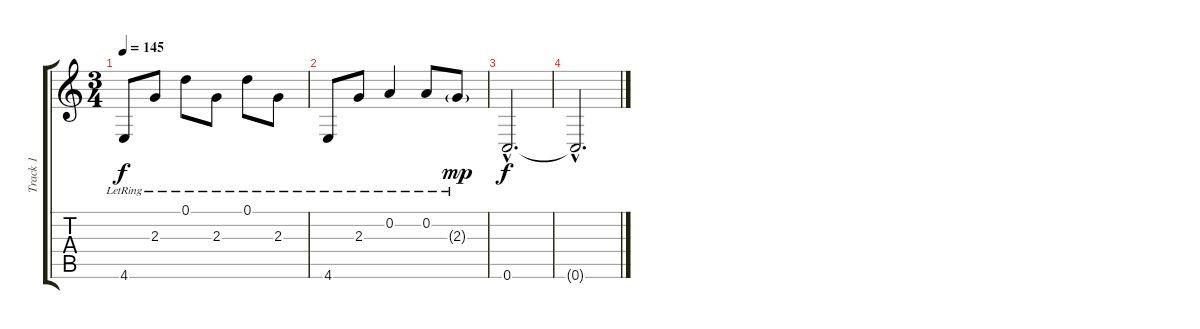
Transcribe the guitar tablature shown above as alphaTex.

\track ("Track 1" "Track 1") {instrument distortionguitar}
\staff {score tabs}
\tuning (D4 A3 F3 C3 G2 C2) {hide}
\ts (3 4)
\tempo 145
\clef g2
\ks c
4.6{lr}.8{dy f} 2.3{lr}.8 0.1{lr}.8 2.3{lr}.8 0.1{lr}.8 2.3{lr}.8 |
4.6{lr}.8 2.3{lr}.8 0.2{lr}.4 0.2{lr}.8 2.3{g lr}.8{dy mp} |
0.6{hac}.2{d dy f} |
0.6{hac t}.2{d}
